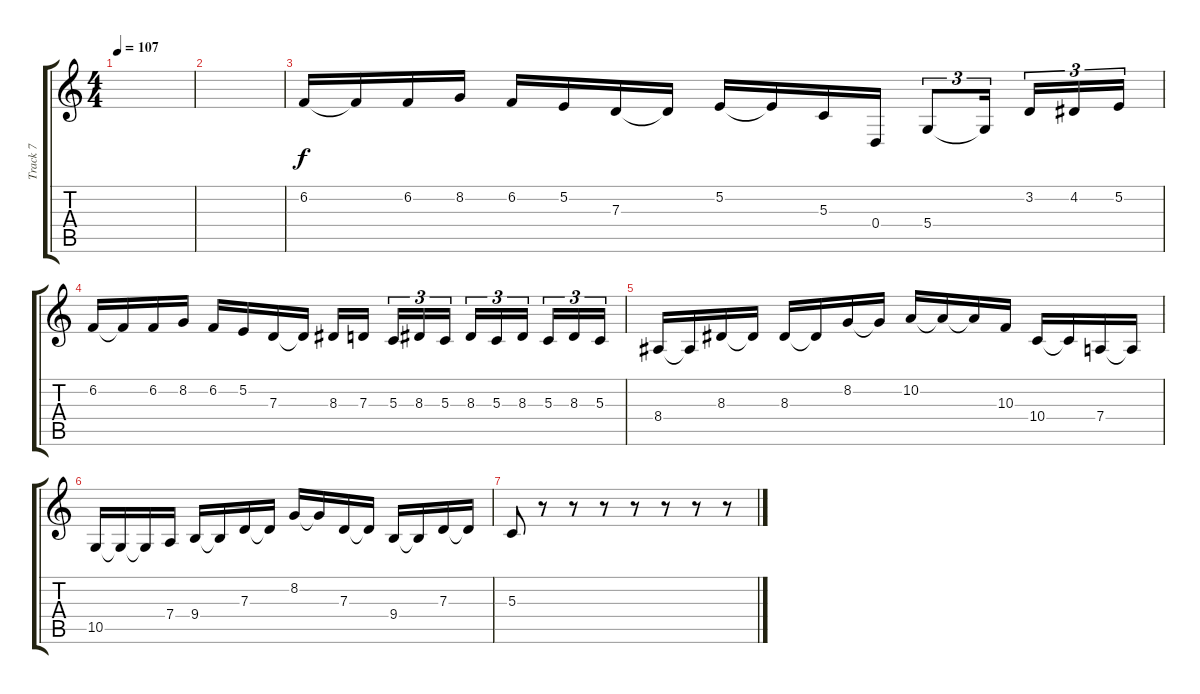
\track ("Track 7" "Track 7") {instrument vibraphone bank 2}
\staff {score tabs}
\tuning (E4 B3 G3 D3 A2 E2) {hide}
\ts (4 4)
\tempo 107
\clef g2
\ks c
|
|
6.2.16 6.2{t}.16 6.2.16 8.2.16 6.2.16 5.2.16 7.3.16 7.3{t}.16 5.2.16 5.2{t}.16 5.3.16 0.4.16 5.4.8{tu (3 2)} 5.4{t}.16{tu (3 2) beam splitsecondary} 3.2.16{tu (3 2)} 4.2.16{tu (3 2)} 5.2.16{tu (3 2)} |
6.2.16 6.2{t}.16 6.2.16 8.2.16 6.2.16 5.2.16 7.3.16 7.3{t}.16 8.3.16 7.3.16{beam splitsecondary} 5.3.16{tu (3 2)} 8.3.16{tu (3 2)} 5.3.16{tu (3 2)} 8.3.16{tu (3 2)} 5.3.16{tu (3 2)} 8.3.16{tu (3 2) beam splitsecondary} 5.3.16{tu (3 2)} 8.3.16{tu (3 2)} 5.3.16{tu (3 2)} |
8.4.16 8.4{t}.16 8.3.16 8.3{t}.16 8.3.16 8.3{t}.16 8.2.16 8.2{t}.16 10.2.16 10.2{t}.16 10.2{t}.16 10.3.16 10.4.16 10.4{t}.16 7.4.16 7.4{t}.16 |
10.5.16 10.5{t}.16 10.5{t}.16 7.4.16 9.4.16 9.4{t}.16 7.3.16 7.3{t}.16 8.2.16 8.2{t}.16 7.3.16 7.3{t}.16 9.4.16 9.4{t}.16 7.3.16 7.3{t}.16 |
5.3.8 r.8 r.8 r.8 r.8 r.8 r.8 r.8
